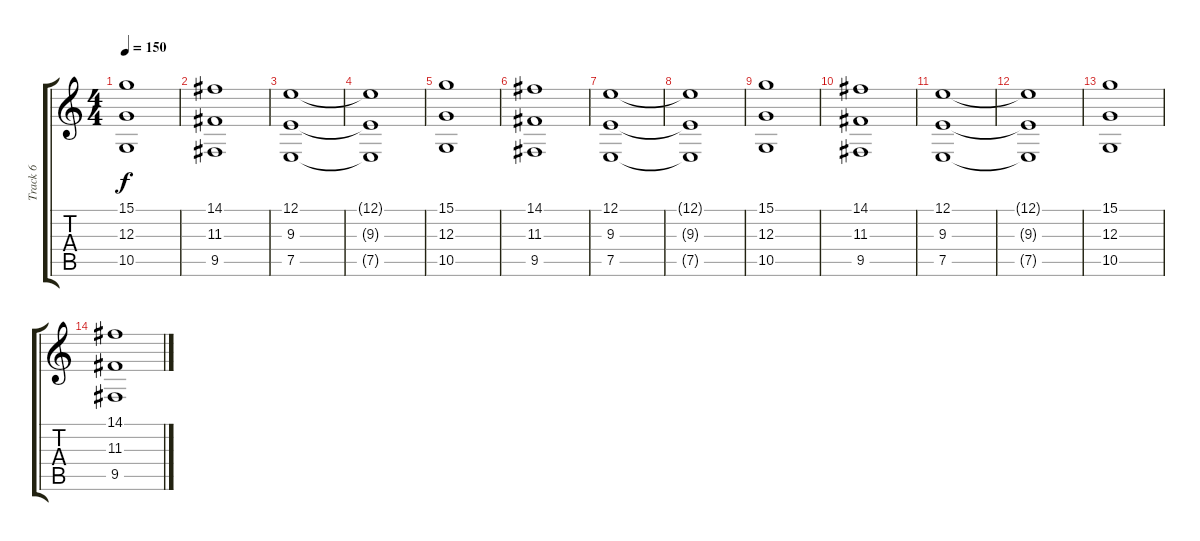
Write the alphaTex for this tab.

\track ("Track 6" "Track 6") {instrument stringensemble1}
\staff {score tabs}
\tuning (E4 B3 G3 D3 A2 E2) {hide}
\ts (4 4)
\tempo 150
\clef g2
\ks c
(15.1 12.3 10.5).1{dy f} |
(14.1 11.3 9.5).1 |
(12.1 9.3 7.5).1 |
(12.1{t} 9.3{t} 7.5{t}).1 |
(15.1 12.3 10.5).1 |
(14.1 11.3 9.5).1 |
(12.1 9.3 7.5).1 |
(12.1{t} 9.3{t} 7.5{t}).1 |
(15.1 12.3 10.5).1 |
(14.1 11.3 9.5).1 |
(12.1 9.3 7.5).1 |
(12.1{t} 9.3{t} 7.5{t}).1 |
(15.1 12.3 10.5).1 |
(14.1 11.3 9.5).1
